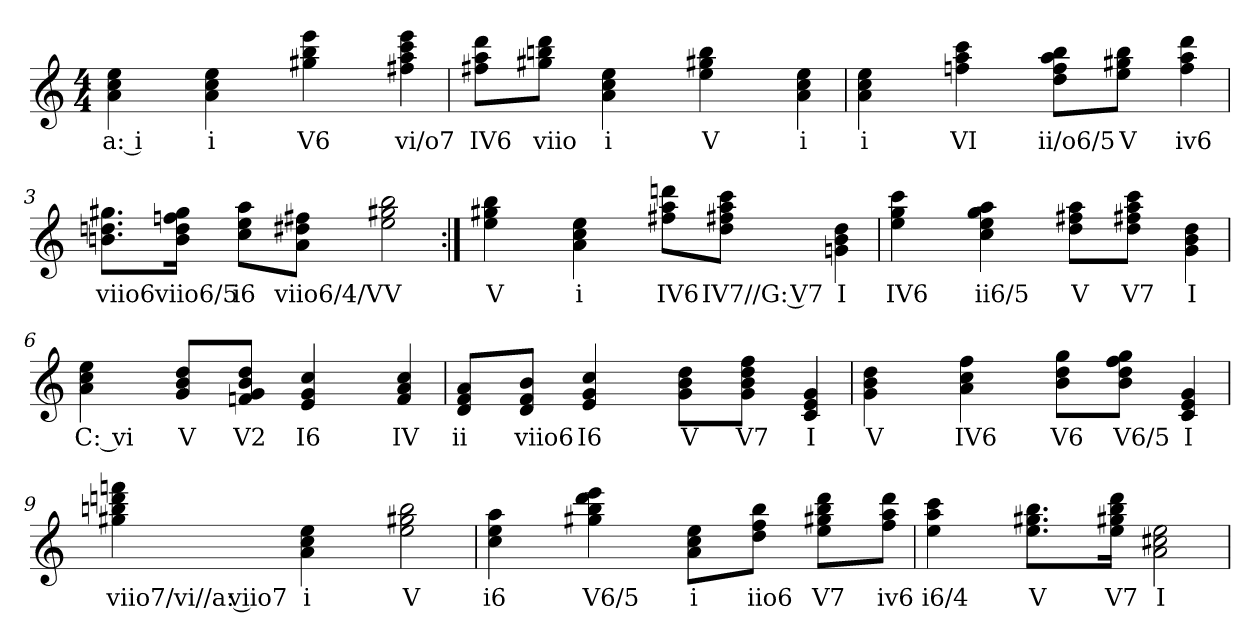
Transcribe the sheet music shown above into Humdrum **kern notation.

**kern	**text
*part1	*part1
*staff1	*staff1
*k[]	*
*a:	*
*M4/4	*
=	=
4a 4cc 4ee	a: i
4ryy	.
4a 4cc 4ee	i
4ryy	.
4gg#X 4bb 4eee	V6
4ryy	.
4ff#X 4aa 4ccc 4eee	vi/o7
=1	=1
8ff#X 8aa 8dddL	IV6
8ryy	.
8gg#X 8bbn 8dddJ	viio
8ryy	.
4a 4cc 4ee	i
4ryy	.
4ee 4gg#X 4bb	V
4ryy	.
4a 4cc 4ee	i
=2	=2
4a 4cc 4ee	i
4ryy	.
4ffn 4aa 4ccc	VI
4ryy	.
8dd 8ff 8aa 8bbL	ii/o6/5
8ryy	.
8ee 8gg#X 8bbJ	V
8ryy	.
4ff 4aa 4ddd	iv6
=3	=3
8.bn 8.ddn 8.gg#XL	viio6
8.ryy	.
16b 16dd 16ffn 16gg#Jk	viio6/5
16ryy	.
8cc 8ee 8aaL	i6
8ryy	.
8a 8dd#X 8ff#XJ	viio6/4/V
8ryy	.
2ee 2gg#X 2bb	V
=4:|!	=4:|!
4ee 4gg#X 4bb	V
4ryy	.
4a 4cc 4ee	i
4ryy	.
8ff#X 8aa 8dddnL	IV6
8ryy	.
8dd 8ff#X 8aa 8cccJ	IV7//G: V7
8ryy	.
4gn 4b 4dd	I
=5	=5
4ee 4gg 4ccc	IV6
4ryy	.
4cc 4ee 4gg 4aa	ii6/5
4ryy	.
8dd 8ff#X 8aaL	V
8ryy	.
8dd 8ff#X 8aa 8cccJ	V7
8ryy	.
4g 4b 4dd	I
=6	=6
4a 4cc 4ee	C: vi
4ryy	.
8g 8b 8ddL	V
8ryy	.
8fn 8g 8b 8ddJ	V2
8ryy	.
4e 4g 4cc	I6
4ryy	.
4f 4a 4cc	IV
=7	=7
8d 8f 8aL	ii
8ryy	.
8d 8f 8bJ	viio6
8ryy	.
4e 4g 4cc	I6
4ryy	.
8g 8b 8ddL	V
8ryy	.
8g 8b 8dd 8ffJ	V7
8ryy	.
4c 4e 4g	I
=8	=8
4g 4b 4dd	V
4ryy	.
4a 4cc 4ff	IV6
4ryy	.
8b 8dd 8ggL	V6
8ryy	.
8b 8dd 8ff 8ggJ	V6/5
8ryy	.
4c 4e 4g	I
=9	=9
4gg#X 4bbn 4dddn 4fffn	viio7/vi//a: viio7
4ryy	.
4a 4cc 4ee	i
4ryy	.
2ee 2gg#X 2bb	V
=10	=10
4cc 4ee 4aa	i6
4ryy	.
4gg#X 4bb 4ddd 4eee	V6/5
4ryy	.
8a 8cc 8eeL	i
8ryy	.
8dd 8ff 8bbJ	iio6
8ryy	.
8ee 8gg#X 8bb 8dddL	V7
8ryy	.
8ff 8aa 8dddJ	iv6
=11	=11
4ee 4aa 4ccc	i6/4
4ryy	.
8.ee 8.gg#X 8.bbL	V
8.ryy	.
16ee 16gg#X 16bb 16dddJk	V7
16ryy	.
2a 2cc#X 2ee	I
=	=
*-	*-
